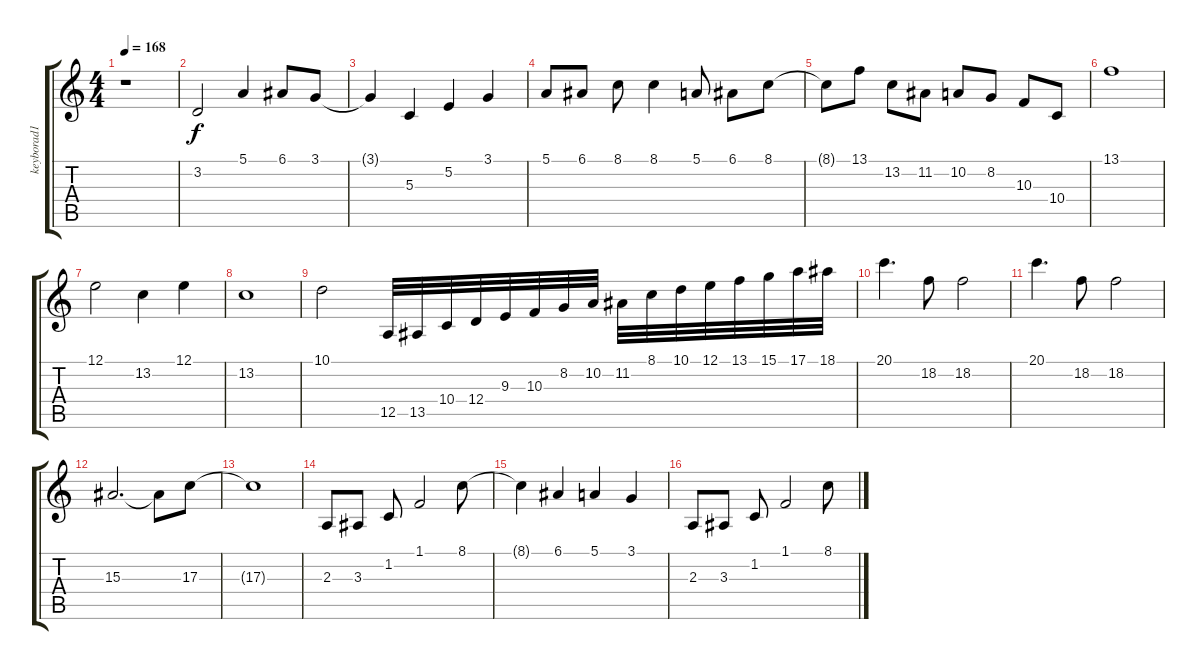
\track ("keyborad1" "keyborad1") {instrument stringensemble1}
\staff {score tabs}
\tuning (E4 B3 G3 D3 A2 E2) {hide}
\ts (4 4)
\tempo 168
\clef g2
\ks c
r.1{dy f} |
3.2.2 5.1.4 6.1.8 3.1.8 |
3.1{t}.4 5.3.4 5.2.4 3.1.4 |
5.1.8 6.1.8 8.1.8 8.1.4 5.1.8 6.1.8 8.1.8 |
8.1{t}.8 13.1.8 13.2.8 11.2.8 10.2.8 8.2.8 10.3.8 10.4.8 |
13.1.1 |
12.1.2 13.2.4 12.1.4 |
13.2.1 |
10.1.2 12.5.32 13.5.32 10.4.32 12.4.32 9.3.32 10.3.32 8.2.32 10.2.32 11.2.32 8.1.32 10.1.32 12.1.32 13.1.32 15.1.32 17.1.32 18.1.32 |
20.1.4{d} 18.2.8 18.2.2 |
20.1.4{d} 18.2.8 18.2.2 |
15.3.2{d} 15.3{t}.8 17.3.8 |
17.3{t}.1 |
2.3.8 3.3.8 1.2.8 1.1.2 8.1.8 |
8.1{t}.4 6.1.4 5.1.4 3.1.4 |
2.3.8 3.3.8 1.2.8 1.1.2 8.1.8
